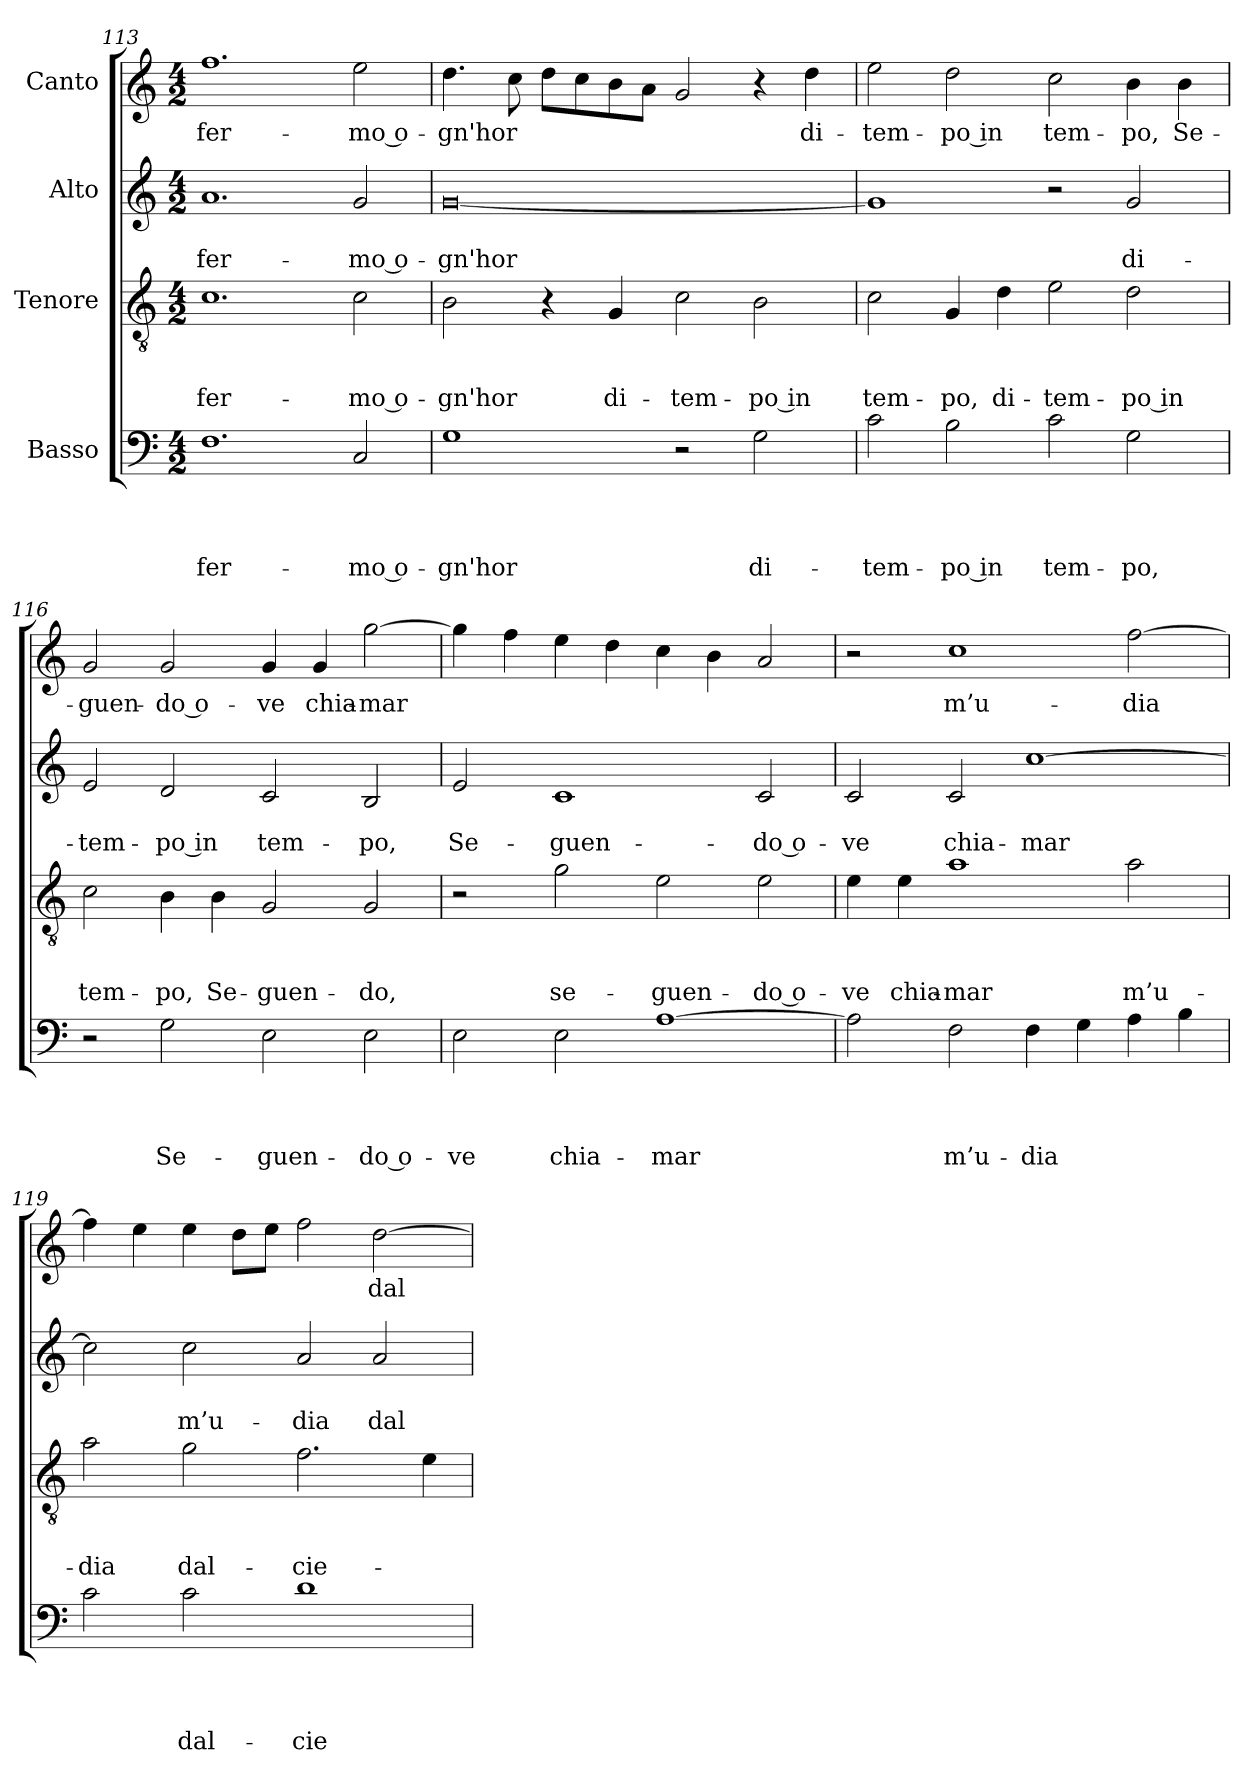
**kern	**text	**text	**text	**text	**kern	**text	**text	**text	**kern	**text	**text	**kern	**text
*part4	*part4	*part4	*part4	*part4	*part3	*part3	*part3	*part3	*part2	*part2	*part2	*part1	*part1
*staff4	*staff4	*staff4	*staff4	*staff4	*staff3	*staff3	*staff3	*staff3	*staff2	*staff2	*staff2	*staff1	*staff1
*I"Basso	*	*	*	*	*I"Tenore	*	*	*	*I"Alto	*	*	*I"Canto	*
*clefF4	*	*	*	*	*clefGv2	*	*	*	*clefG2	*	*	*clefG2	*
*k[]	*	*	*	*	*k[]	*	*	*	*k[]	*	*	*k[]	*
*M4/2	*	*	*	*	*M4/2	*	*	*	*M4/2	*	*	*M4/2	*
=113	=113	=113	=113	=113	=113	=113	=113	=113	=113	=113	=113	=113	=113
1.F\	.	.	.	fer-	1.c/	.	.	fer-	1.a/	.	fer-	1.ff\	fer-
2C/	.	.	.	-mo o-	2c\	.	.	-mo o-	2g/	.	-mo o-	2ee\	-mo o-
=114	=114	=114	=114	=114	=114	=114	=114	=114	=114	=114	=114	=114	=114
1G\	.	.	.	-gn'hor	2B\	.	.	-gn'hor	[0g/	.	-gn'hor	4.dd\	-gn'hor
.	.	.	.	.	.	.	.	.	.	.	.	8cc\	.
.	.	.	.	.	4r	.	.	.	.	.	.	8dd\L	.
.	.	.	.	.	.	.	.	.	.	.	.	8cc\	.
.	.	.	.	.	4G/	.	.	di-	.	.	.	8b\	.
.	.	.	.	.	.	.	.	.	.	.	.	8a\J	.
2r	.	.	.	.	2c\	.	.	tem-	.	.	.	2g/	.
2G\	.	.	.	di-	2B\	.	.	-po in	.	.	.	4r	.
.	.	.	.	.	.	.	.	.	.	.	.	4dd\	di-
=115	=115	=115	=115	=115	=115	=115	=115	=115	=115	=115	=115	=115	=115
2c\	.	.	.	tem-	2c\	.	.	tem-	1g/]	.	.	2ee\	tem-
2B\	.	.	.	-po in	4G/	.	.	-po,	.	.	.	2dd\	-po in
.	.	.	.	.	4d\	.	.	di-	.	.	.	.	.
2c\	.	.	.	tem-	2e\	.	.	tem-	2r	.	.	2cc\	tem-
2G\	.	.	.	-po,	2d\	.	.	-po in	2g/	.	di-	4b\	-po,
.	.	.	.	.	.	.	.	.	.	.	.	4b\	Se-
=116	=116	=116	=116	=116	=116	=116	=116	=116	=116	=116	=116	=116	=116
2r	.	.	.	.	2c\	.	.	tem-	2e/	.	tem-	2g/	-guen-
2G\	.	.	.	Se-	4B\	.	.	-po,	2d/	.	-po in	2g/	-do o-
.	.	.	.	.	4B\	.	.	Se-	.	.	.	.	.
2E\	.	.	.	-guen-	2G/	.	.	-guen-	2c/	.	tem-	4g/	-ve
.	.	.	.	.	.	.	.	.	.	.	.	4g/	chia-
2E\	.	.	.	-do o-	2G/	.	.	-do,	2B/	.	-po,	[2gg\	-mar
=117	=117	=117	=117	=117	=117	=117	=117	=117	=117	=117	=117	=117	=117
2E\	.	.	.	-ve	2r	.	.	.	2e/	.	Se-	4gg\]	.
.	.	.	.	.	.	.	.	.	.	.	.	4ff\	.
2E\	.	.	.	chia-	2g\	.	.	se-	1c/	.	-guen-	4ee\	.
.	.	.	.	.	.	.	.	.	.	.	.	4dd\	.
[1A\	.	.	.	-mar	2e\	.	.	-guen-	.	.	.	4cc\	.
.	.	.	.	.	.	.	.	.	.	.	.	4b\	.
.	.	.	.	.	2e\	.	.	-do o-	2c/	.	-do o-	2a/	.
=118	=118	=118	=118	=118	=118	=118	=118	=118	=118	=118	=118	=118	=118
2A\]	.	.	.	.	4e\	.	.	-ve	2c/	.	-ve	2r	.
.	.	.	.	.	4e\	.	.	chia-	.	.	.	.	.
2F\	.	.	.	m’u-	1a/	.	.	-mar	2c/	.	chia-	1cc\	m’u-
4F\	.	.	.	-dia	.	.	.	.	[1cc\	.	-mar	.	.
4G\	.	.	.	.	.	.	.	.	.	.	.	.	.
4A\	.	.	.	.	2a\	.	.	m’u-	.	.	.	[2ff\	-dia
4B\	.	.	.	.	.	.	.	.	.	.	.	.	.
=119	=119	=119	=119	=119	=119	=119	=119	=119	=119	=119	=119	=119	=119
2c\	.	.	.	.	2a\	.	.	-dia	2cc\]	.	.	4ff\]	.
.	.	.	.	.	.	.	.	.	.	.	.	4ee\	.
2c\	.	.	.	dal-	2g\	.	.	dal-	2cc\	.	m’u-	4ee\	.
.	.	.	.	.	.	.	.	.	.	.	.	8dd\L	.
.	.	.	.	.	.	.	.	.	.	.	.	8ee\J	.
1d\	.	.	.	cie-	2.f\	.	.	cie-	2a/	.	-dia	2ff\	.
.	.	.	.	.	.	.	.	.	2a/	.	dal-	[2dd\	dal-
.	.	.	.	.	4e\	.	.	.	.	.	.	.	.
=	=	=	=	=	=	=	=	=	=	=	=	=	=
*-	*-	*-	*-	*-	*-	*-	*-	*-	*-	*-	*-	*-	*-
